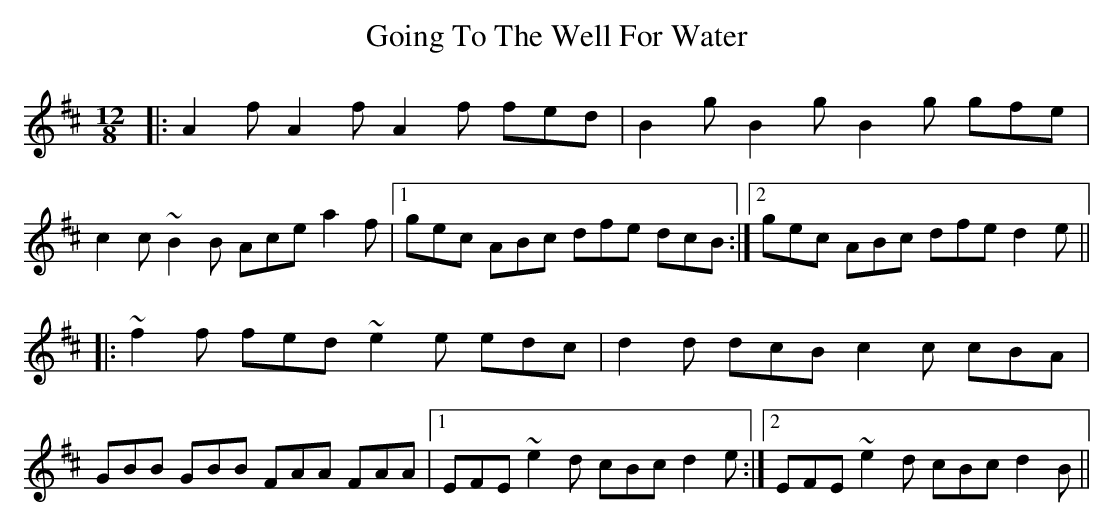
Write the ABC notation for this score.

X:1
T: Going To The Well For Water
M: 12/8
L: 1/8
K: Dmaj
|:A2f A2f A2f fed|B2g B2g B2g gfe|
c2c ~B2B Ace a2f|1 gec ABc dfe dcB:|2 gec ABc dfe d2e||
|:~f2f fed ~e2e edc|d2d dcB c2c cBA|
GBB GBB FAA FAA|1 EFE ~e2d cBc d2e:|2 EFE ~e2d cBc d2B||
